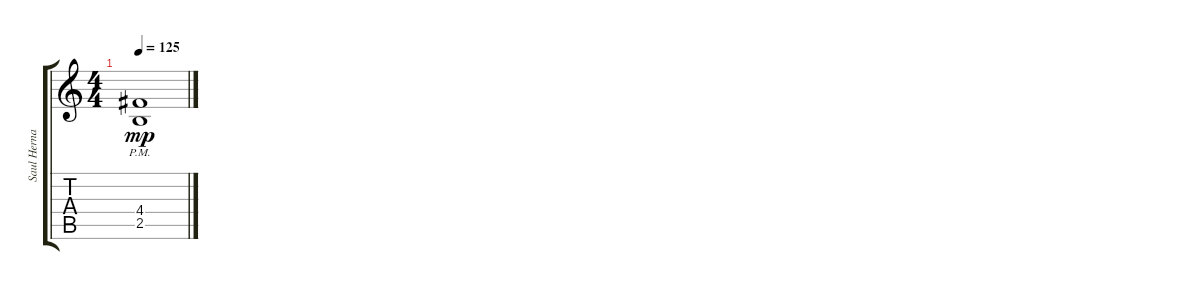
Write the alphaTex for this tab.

\track ("Saul Hernandez" "Saul Herna") {instrument distortionguitar}
\staff {score tabs}
\tuning (E4 B3 G3 D3 A2 E2) {hide}
\ts (4 4)
\tempo 125
\clef g2
\ks c
(4.4{pm} 2.5{pm}).1{dy mp}
